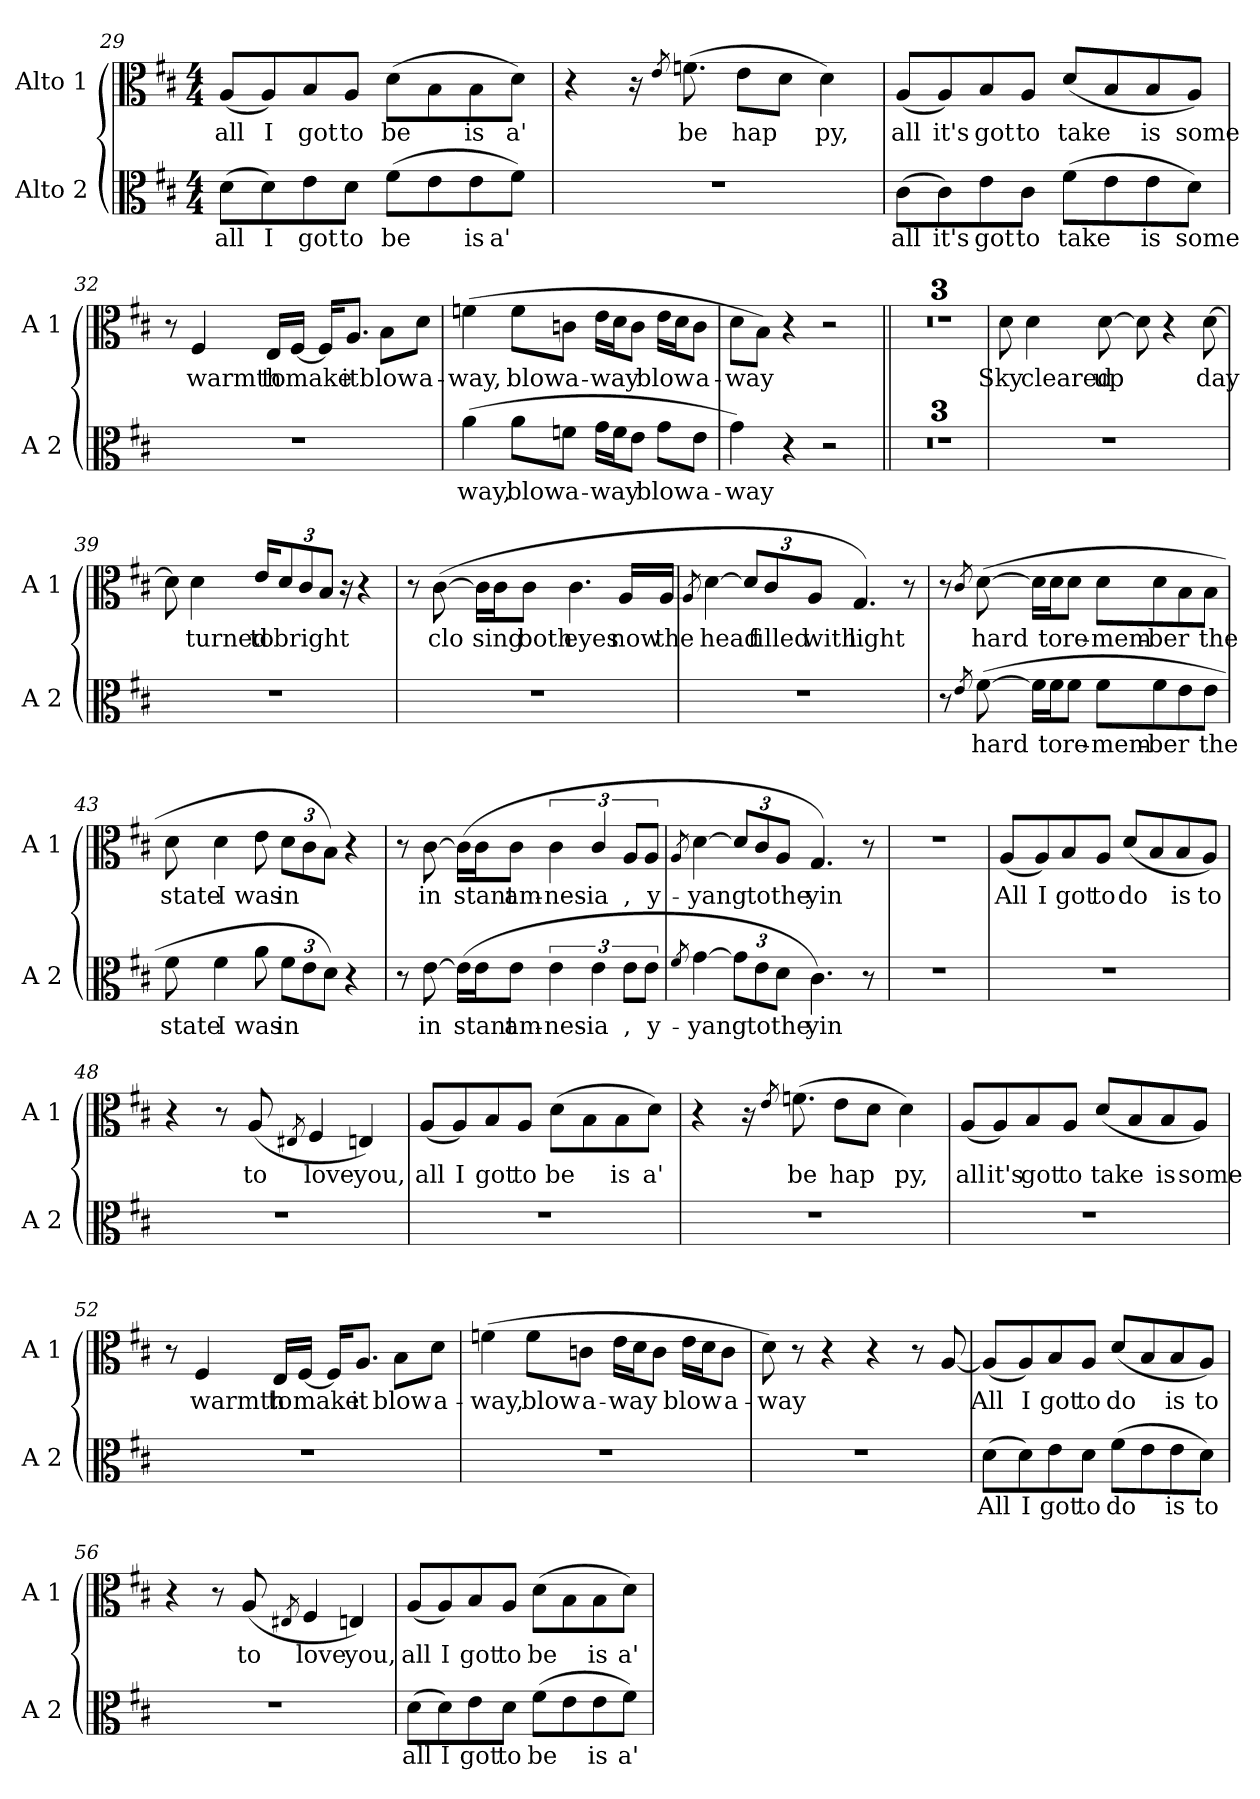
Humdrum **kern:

**kern	**text	**kern	**text
*part2	*part2	*part1	*part1
*staff2	*staff2	*staff1	*staff1
*I"Alto 2	*	*I"Alto 1	*
*I'A 2	*	*I'A 1	*
*clefC3	*	*clefC3	*
*k[f#c#]	*	*k[f#c#]	*
*D:	*	*D:	*
*M4/4	*	*M4/4	*
=29	=29	=29	=29
!	!LO:LY:b	!	!LO:LY:b
(>8d\L	all	(<8A/L	all
!	!LO:LY:b	!	!LO:LY:b
8d\)	I	8A/)	I
!	!LO:LY:b	!	!LO:LY:b
8e\	got	8B/	got
!	!LO:LY:b	!	!LO:LY:b
8d\J	to	8A/J	to
!	!LO:LY:b	!	!LO:LY:b
(>8f#\L	be	(>8d\L	be
8e\	.	8B\	.
!	!LO:LY:b	!	!LO:LY:b
8e\	is	8B\	is
!	!LO:LY:b	!	!LO:LY:b
8f#\J)	a'	8d\J)	a'
=30	=30	=30	=30
1r	.	4r	.
.	.	16r	.
.	.	8qe/	.
!	!	!	!LO:LY:b
.	.	(>8.fn\	be
!	!	!	!LO:LY:b
.	.	8e\L	hap
.	.	8d\J	.
!	!	!	!LO:LY:b
.	.	4d\)	py,
!!LO:LB:g=z
=31	=31	=31	=31
!	!LO:LY:b	!	!LO:LY:b
(>8c#\L	all	(<8A/L	all
!	!LO:LY:b	!	!LO:LY:b
8c#\)	it's	8A/)	it's
!	!LO:LY:b	!	!LO:LY:b
8e\	got	8B/	got
!	!LO:LY:b	!	!LO:LY:b
8c#\J	to	8A/J	to
!	!LO:LY:b	!	!LO:LY:b
(>8f#\L	take	(<8d/L	take
8e\	.	8B/	.
!	!LO:LY:b	!	!LO:LY:b
8e\	is	8B/	is
!	!LO:LY:b	!	!LO:LY:b
8d\J)	some	8A/J)	some
=32	=32	=32	=32
1r	.	8r	.
!	!	!	!LO:LY:b
.	.	4F#/	warmth
!	!	!	!LO:LY:b
.	.	16E/LL	to
!	!	!	!LO:LY:b
.	.	[16F#/JJ	make
.	.	16F#/KL]	.
!	!	!	!LO:LY:b
.	.	8.A/J	it
!	!	!	!LO:LY:b
.	.	8B\L	blow
!	!	!	!LO:LY:b
.	.	8d\J	a-
=33	=33	=33	=33
!	!LO:LY:b	!	!LO:LY:b
(>4a\	way,	(>4fn\	-way,
!	!LO:LY:b	!	!LO:LY:b
8a\L	blow	8f\L	blow
!	!LO:LY:b	!	!LO:LY:b
8fn\J	a-	8cn\J	a-
!	!LO:LY:b	!	!LO:LY:b
16g\LL	-way	16e\LL	-way
16f\J	.	16d\J	.
8e\J	.	8c\J	.
!	!LO:LY:b	!	!LO:LY:b
8g\L	blow	16e\LL	blow
.	.	16d\J	.
!	!LO:LY:b	!	!LO:LY:b
8e\J	a-	8c\J	a-
!!LO:LB:g=z
=34	=34	=34	=34
!	!LO:LY:b	!	!LO:LY:b
4g\)	-way	8d\L	-way
.	.	8B\J)	.
4r	.	4r	.
2r	.	2r	.
!!LO:PB:g=z
=35||	=35||	=35||	=35||
1r	.	1r	.
=36	=36	=36	=36
1r	.	1r	.
=37	=37	=37	=37
1r	.	1r	.
!!LO:LB:g=z
=38	=38	=38	=38
!	!	!	!LO:LY:b
1r	.	8d\	Sky
!	!	!	!LO:LY:b
.	.	4d\	cleared
!	!	!	!LO:LY:b
.	.	[8d\	up
.	.	8d\]	.
.	.	4r	.
!	!	!	!LO:LY:b
.	.	[8d\	day
=39	=39	=39	=39
1r	.	8d\]	.
!	!	!	!LO:LY:b
.	.	4d\	turned
!	!	!	!LO:LY:b
.	.	16e/KL	to
*	*	*Xbrackettup	*
!	!	!	!LO:LY:b
.	.	12d/	bright
.	.	12c#/	.
.	.	12B/J	.
.	.	16r	.
.	.	4r	.
=40	=40	=40	=40
1r	.	8r	.
!	!	!	!LO:LY:b
.	.	(>[8c#\	clo
.	.	16c#\LL]	.
!	!	!	!LO:LY:b
.	.	16c#\J	sing
!	!	!	!LO:LY:b
.	.	8c#\J	both
!	!	!	!LO:LY:b
.	.	4.c#\	eyes
!	!	!	!LO:LY:b
.	.	16A/LL	now
!	!	!	!LO:LY:b
.	.	16A/JJ	the
!!LO:LB:g=z
=41	=41	=41	=41
.	.	8qA/	.
!	!	!	!LO:LY:b
1r	.	[4d\	head
.	.	12d/L]	.
!	!	!	!LO:LY:b
.	.	12c#/	filled
!	!	!	!LO:LY:b
.	.	12A/J	with
!	!	!	!LO:LY:b
.	.	4.G/)	light
.	.	8r	.
!!LO:PB:g=z
=42	=42	=42	=42
8r	.	8r	.
8qe/	.	8qc#/	.
!	!LO:LY:b	!	!LO:LY:b
(>[8f#\	hard	(>[8d\	hard
16f#\LL]	.	16d\LL]	.
!	!LO:LY:b	!	!LO:LY:b
16f#\J	to	16d\J	to
!	!LO:LY:b	!	!LO:LY:b
8f#\J	re-	8d\J	re-
!	!LO:LY:b	!	!LO:LY:b
8f#\L	-mem-	8d\L	-mem-
!	!LO:LY:b	!	!LO:LY:b
8f#\	-ber	8d\	-ber
8e\	.	8B\	.
!	!LO:LY:b	!	!LO:LY:b
8e\J	the	8B\J	the
=43	=43	=43	=43
!	!LO:LY:b	!	!LO:LY:b
8f#\	state	8d\	state
!	!LO:LY:b	!	!LO:LY:b
4f#\	I	4d\	I
!	!LO:LY:b	!	!LO:LY:b
8a\	was	8e\	was
*Xbrackettup	*	*	*
!	!LO:LY:b	!	!LO:LY:b
12f#\L	in	12d\L	in
12e\	.	12c#\	.
12d\J)	.	12B\J)	.
4r	.	4r	.
=44	=44	=44	=44
8r	.	8r	.
!	!LO:LY:b	!	!LO:LY:b
[8e\	in	[8c#\	in
(>16e\LL]	.	(>16c#\LL]	.
!	!LO:LY:b	!	!LO:LY:b
16e\J	stant	16c#\J	stant
!	!LO:LY:b	!	!LO:LY:b
8e\J	am-	8c#\J	am-
*brackettup	*	*	*
!	!LO:LY:b	!	!
*	*	*brackettup	*
!	!	!	!LO:LY:b
6e\	-nes-	6c#\	-nes-
!	!LO:LY:b	!	!LO:LY:b
6e\	-ia	6c#/	-ia
!	!LO:LY:b	!	!LO:LY:b
12e\L	,	12A/L	,
!	!LO:LY:b	!	!LO:LY:b
12e\J	y-	12A/J	y-
!!LO:LB:g=z
=45	=45	=45	=45
8qf#/	.	8qA/	.
!	!LO:LY:b	!	!LO:LY:b
[4g\	-yang	[4d\	-yang
*Xbrackettup	*	*Xbrackettup	*
12g\L]	.	12d/L]	.
!	!LO:LY:b	!	!LO:LY:b
12e\	to	12c#/	to
!	!LO:LY:b	!	!LO:LY:b
12d\J	the	12A/J	the
!	!LO:LY:b	!	!LO:LY:b
4.c#\)	yin	4.G/)	yin
8r	.	8r	.
=46	=46	=46	=46
1r	.	1r	.
!!LO:LB:g=z
=47	=47	=47	=47
!	!	!	!LO:LY:b
1r	.	(<8A/L	All
!	!	!	!LO:LY:b
.	.	8A/)	I
!	!	!	!LO:LY:b
.	.	8B/	got
!	!	!	!LO:LY:b
.	.	8A/J	to
!	!	!	!LO:LY:b
.	.	(<8d/L	do
.	.	8B/	.
!	!	!	!LO:LY:b
.	.	8B/	is
!	!	!	!LO:LY:b
.	.	8A/J)	to
=48	=48	=48	=48
1r	.	4r	.
.	.	8r	.
!	!	!	!LO:LY:b
.	.	(<8A/	to
.	.	8qE#X/	.
!	!	!	!LO:LY:b
.	.	4F#/	love
!	!	!	!LO:LY:b
.	.	4En/)	you,
=49	=49	=49	=49
!	!	!	!LO:LY:b
1r	.	(<8A/L	all
!	!	!	!LO:LY:b
.	.	8A/)	I
!	!	!	!LO:LY:b
.	.	8B/	got
!	!	!	!LO:LY:b
.	.	8A/J	to
!	!	!	!LO:LY:b
.	.	(>8d\L	be
.	.	8B\	.
!	!	!	!LO:LY:b
.	.	8B\	is
!	!	!	!LO:LY:b
.	.	8d\J)	a'
=50	=50	=50	=50
1r	.	4r	.
.	.	16r	.
.	.	8qe/	.
!	!	!	!LO:LY:b
.	.	(>8.fn\	be
!	!	!	!LO:LY:b
.	.	8e\L	hap
.	.	8d\J	.
!	!	!	!LO:LY:b
.	.	4d\)	py,
!!LO:LB:g=z
=51	=51	=51	=51
!	!	!	!LO:LY:b
1r	.	(<8A/L	all
!	!	!	!LO:LY:b
.	.	8A/)	it's
!	!	!	!LO:LY:b
.	.	8B/	got
!	!	!	!LO:LY:b
.	.	8A/J	to
!	!	!	!LO:LY:b
.	.	(<8d/L	take
.	.	8B/	.
!	!	!	!LO:LY:b
.	.	8B/	is
!	!	!	!LO:LY:b
.	.	8A/J)	some
=52	=52	=52	=52
1r	.	8r	.
!	!	!	!LO:LY:b
.	.	4F#/	warmth
!	!	!	!LO:LY:b
.	.	16E/LL	to
!	!	!	!LO:LY:b
.	.	[16F#/JJ	make
.	.	16F#/KL]	.
!	!	!	!LO:LY:b
.	.	8.A/J	it
!	!	!	!LO:LY:b
.	.	8B\L	blow
!	!	!	!LO:LY:b
.	.	8d\J	a-
=53	=53	=53	=53
!	!	!	!LO:LY:b
1r	.	(>4fn\	-way,
!	!	!	!LO:LY:b
.	.	8f\L	blow
!	!	!	!LO:LY:b
.	.	8cn\J	a-
!	!	!	!LO:LY:b
.	.	16e\LL	-way
.	.	16d\J	.
.	.	8c\J	.
!	!	!	!LO:LY:b
.	.	16e\LL	blow
.	.	16d\J	.
!	!	!	!LO:LY:b
.	.	8c\J	a-
!!LO:LB:g=z
=54	=54	=54	=54
!	!	!	!LO:LY:b
1r	.	8d\)	-way
.	.	8r	.
.	.	4r	.
.	.	4r	.
.	.	8r	.
.	.	[8A/	.
!!LO:PB:g=z
=55	=55	=55	=55
!	!LO:LY:b	!	!LO:LY:b
(>8d\L	All	(<8A/L]	All
!	!LO:LY:b	!	!LO:LY:b
8d\)	I	8A/)	I
!	!LO:LY:b	!	!LO:LY:b
8e\	got	8B/	got
!	!LO:LY:b	!	!LO:LY:b
8d\J	to	8A/J	to
!	!LO:LY:b	!	!LO:LY:b
(>8f#\L	do	(<8d/L	do
8e\	.	8B/	.
!	!LO:LY:b	!	!LO:LY:b
8e\	is	8B/	is
!	!LO:LY:b	!	!LO:LY:b
8d\J)	to	8A/J)	to
=56	=56	=56	=56
1r	.	4r	.
.	.	8r	.
!	!	!	!LO:LY:b
.	.	(<8A/	to
.	.	8qE#X/	.
!	!	!	!LO:LY:b
.	.	4F#/	love
!	!	!	!LO:LY:b
.	.	4En/)	you,
=57	=57	=57	=57
!	!LO:LY:b	!	!LO:LY:b
(>8d\L	all	(<8A/L	all
!	!LO:LY:b	!	!LO:LY:b
8d\)	I	8A/)	I
!	!LO:LY:b	!	!LO:LY:b
8e\	got	8B/	got
!	!LO:LY:b	!	!LO:LY:b
8d\J	to	8A/J	to
!	!LO:LY:b	!	!LO:LY:b
(>8f#\L	be	(>8d\L	be
8e\	.	8B\	.
!	!LO:LY:b	!	!LO:LY:b
8e\	is	8B\	is
!	!LO:LY:b	!	!LO:LY:b
8f#\J)	a'	8d\J)	a'
=	=	=	=
*-	*-	*-	*-
